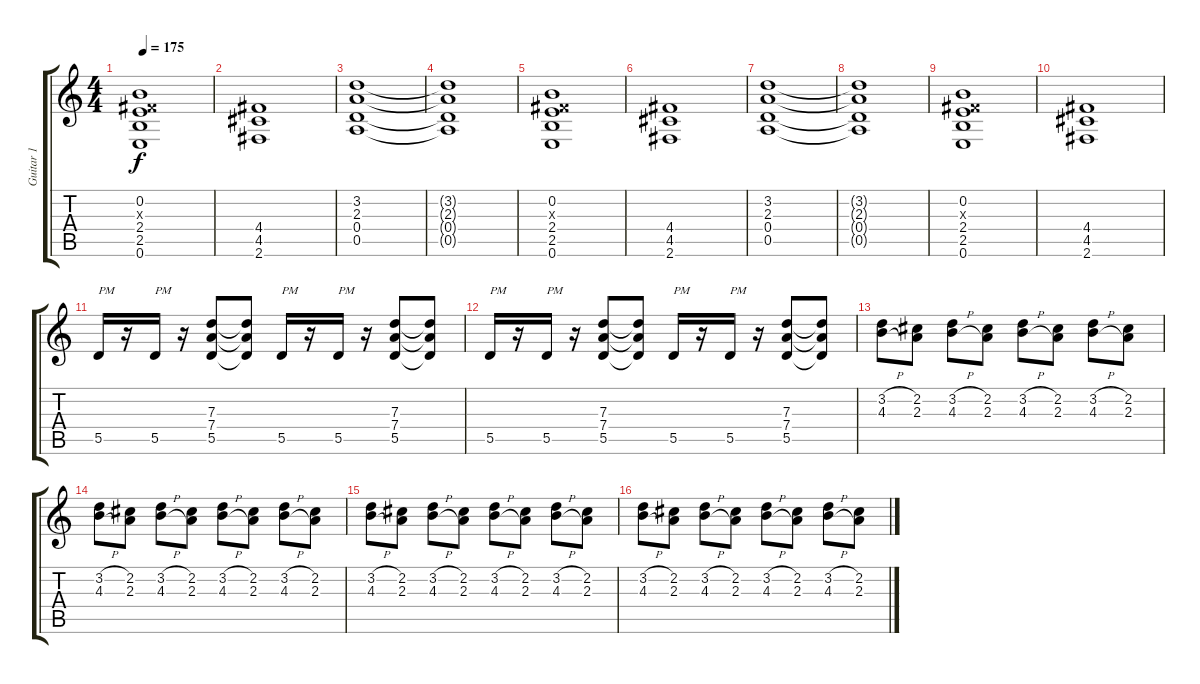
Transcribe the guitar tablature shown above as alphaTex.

\track ("Guitar 1" "Guitar 1") {instrument distortionguitar}
\staff {score tabs}
\tuning (E4 B3 G3 D3 A2 E2) {hide}
\ts (4 4)
\tempo 175
\clef g2
\ks c
(0.2 -1.3{x} 2.4 2.5 0.6).1{dy f} |
(4.4 4.5 2.6).1 |
(3.2 2.3 0.4 0.5).1 |
(3.2{t} 2.3{t} 0.4{t} 0.5{t}).1 |
(0.2 -1.3{x} 2.4 2.5 0.6).1 |
(4.4 4.5 2.6).1 |
(3.2 2.3 0.4 0.5).1 |
(3.2{t} 2.3{t} 0.4{t} 0.5{t}).1 |
(0.2 -1.3{x} 2.4 2.5 0.6).1 |
(4.4 4.5 2.6).1 |
5.5.16{txt "PM"} r.16 5.5.16{txt "PM"} r.16 (7.3 7.4 5.5).8 (7.3{t} 7.4{t} 5.5{t}).8 5.5.16{txt "PM"} r.16 5.5.16{txt "PM"} r.16 (7.3 7.4 5.5).8 (7.3{t} 7.4{t} 5.5{t}).8 |
5.5.16{txt "PM"} r.16 5.5.16{txt "PM"} r.16 (7.3 7.4 5.5).8 (7.3{t} 7.4{t} 5.5{t}).8 5.5.16{txt "PM"} r.16 5.5.16{txt "PM"} r.16 (7.3 7.4 5.5).8 (7.3{t} 7.4{t} 5.5{t}).8 |
(3.2{h} 4.3{h}).8 (2.2 2.3).8 (3.2{h} 4.3{h}).8 (2.2 2.3).8 (3.2{h} 4.3{h}).8 (2.2 2.3).8 (3.2{h} 4.3{h}).8 (2.2 2.3).8 |
(3.2{h} 4.3{h}).8 (2.2 2.3).8 (3.2{h} 4.3{h}).8 (2.2 2.3).8 (3.2{h} 4.3{h}).8 (2.2 2.3).8 (3.2{h} 4.3{h}).8 (2.2 2.3).8 |
(3.2{h} 4.3{h}).8 (2.2 2.3).8 (3.2{h} 4.3{h}).8 (2.2 2.3).8 (3.2{h} 4.3{h}).8 (2.2 2.3).8 (3.2{h} 4.3{h}).8 (2.2 2.3).8 |
(3.2{h} 4.3{h}).8 (2.2 2.3).8 (3.2{h} 4.3{h}).8 (2.2 2.3).8 (3.2{h} 4.3{h}).8 (2.2 2.3).8 (3.2{h} 4.3{h}).8 (2.2 2.3).8
